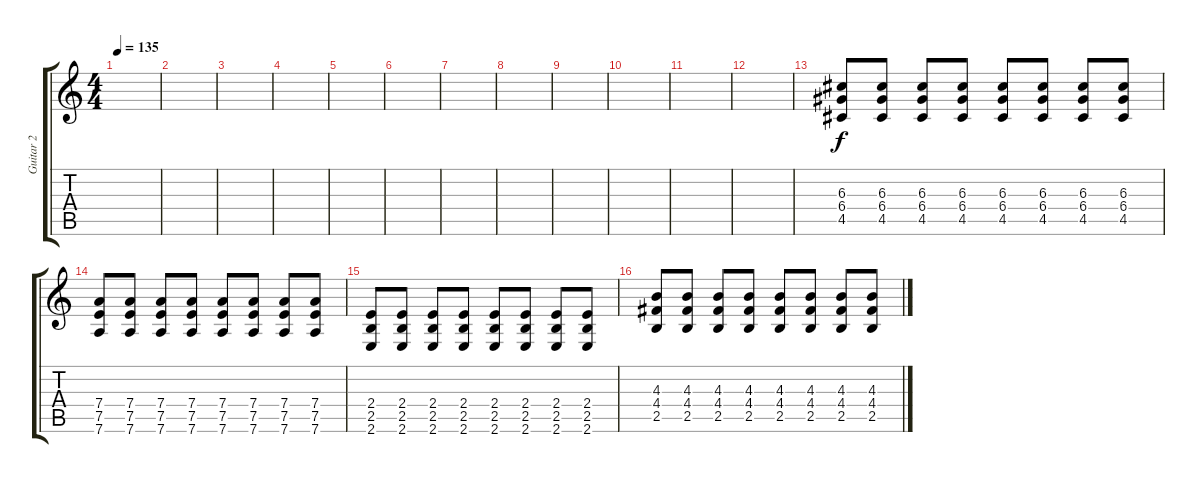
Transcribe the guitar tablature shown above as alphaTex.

\track ("Guitar 2" "Guitar 2") {instrument overdrivenguitar}
\staff {score tabs}
\tuning (E4 B3 G3 D3 A2 D2) {hide}
\ts (4 4)
\tempo 135
\clef g2
\ks c
|
|
|
|
|
|
|
|
|
|
|
|
(6.3 6.4 4.5).8 (6.3 6.4 4.5).8 (6.3 6.4 4.5).8 (6.3 6.4 4.5).8 (6.3 6.4 4.5).8 (6.3 6.4 4.5).8 (6.3 6.4 4.5).8 (6.3 6.4 4.5).8 |
(7.4 7.5 7.6).8 (7.4 7.5 7.6).8 (7.4 7.5 7.6).8 (7.4 7.5 7.6).8 (7.4 7.5 7.6).8 (7.4 7.5 7.6).8 (7.4 7.5 7.6).8 (7.4 7.5 7.6).8 |
(2.4 2.5 2.6).8 (2.4 2.5 2.6).8 (2.4 2.5 2.6).8 (2.4 2.5 2.6).8 (2.4 2.5 2.6).8 (2.4 2.5 2.6).8 (2.4 2.5 2.6).8 (2.4 2.5 2.6).8 |
(4.3 4.4 2.5).8 (4.3 4.4 2.5).8 (4.3 4.4 2.5).8 (4.3 4.4 2.5).8 (4.3 4.4 2.5).8 (4.3 4.4 2.5).8 (4.3 4.4 2.5).8 (4.3 4.4 2.5).8
